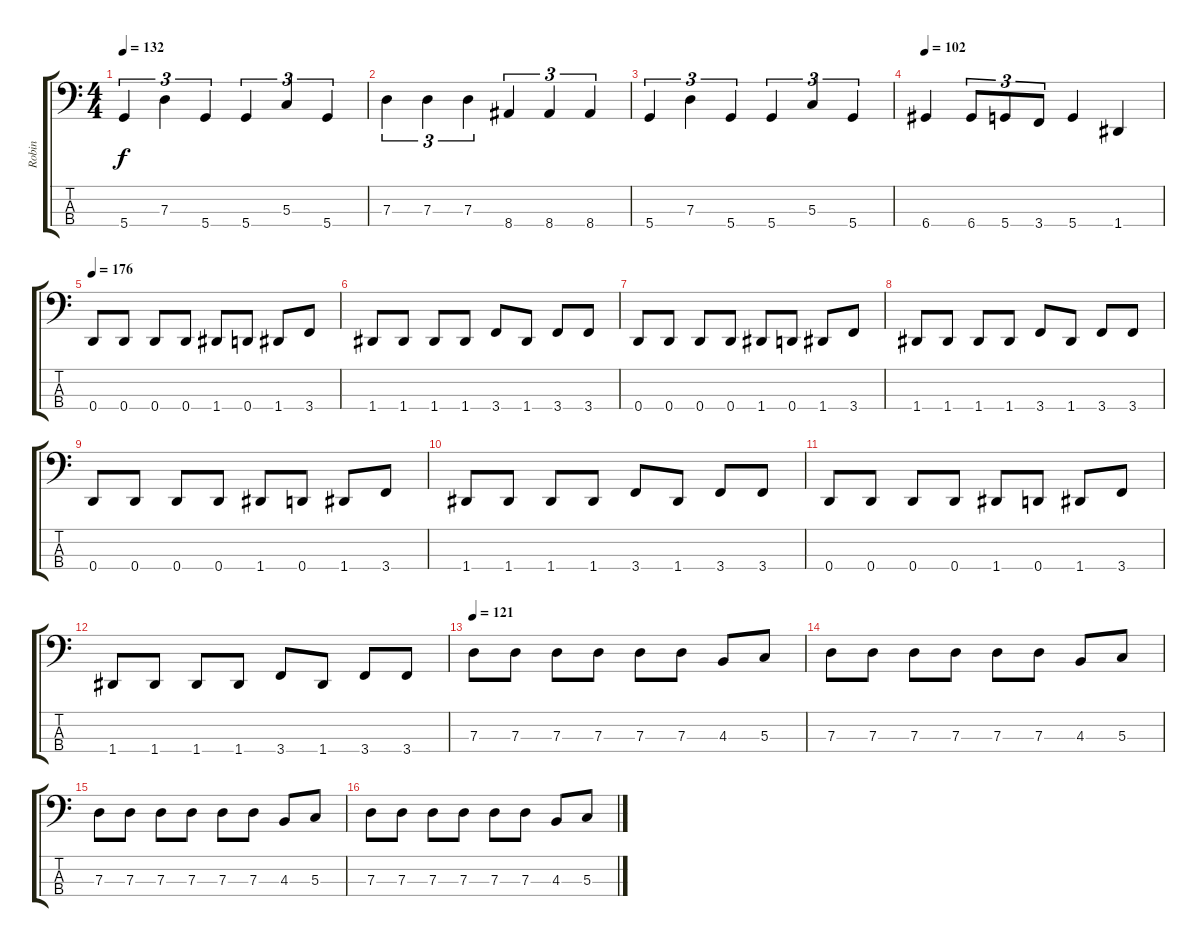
\track ("Robin" "Robin") {instrument electricbasspick}
\staff {score tabs}
\tuning (F2 C2 G1 D1) {hide}
\ts (4 4)
\tempo 132
\clef f4
\ks c
5.4.4{tu (3 2) dy f} 7.3.4{tu (3 2)} 5.4.4{tu (3 2)} 5.4.4{tu (3 2)} 5.3.4{tu (3 2)} 5.4.4{tu (3 2)} |
7.3.4{tu (3 2)} 7.3.4{tu (3 2)} 7.3.4{tu (3 2)} 8.4.4{tu (3 2)} 8.4.4{tu (3 2)} 8.4.4{tu (3 2)} |
5.4.4{tu (3 2)} 7.3.4{tu (3 2)} 5.4.4{tu (3 2)} 5.4.4{tu (3 2)} 5.3.4{tu (3 2)} 5.4.4{tu (3 2)} |
\tempo 102
6.4.4 6.4.8{tu (3 2)} 5.4.8{tu (3 2)} 3.4.8{tu (3 2)} 5.4.4 1.4.4 |
\tempo 176
0.4.8 0.4.8 0.4.8 0.4.8 1.4.8 0.4.8 1.4.8 3.4.8 |
1.4.8 1.4.8 1.4.8 1.4.8 3.4.8 1.4.8 3.4.8 3.4.8 |
0.4.8 0.4.8 0.4.8 0.4.8 1.4.8 0.4.8 1.4.8 3.4.8 |
1.4.8 1.4.8 1.4.8 1.4.8 3.4.8 1.4.8 3.4.8 3.4.8 |
0.4.8 0.4.8 0.4.8 0.4.8 1.4.8 0.4.8 1.4.8 3.4.8 |
1.4.8 1.4.8 1.4.8 1.4.8 3.4.8 1.4.8 3.4.8 3.4.8 |
0.4.8 0.4.8 0.4.8 0.4.8 1.4.8 0.4.8 1.4.8 3.4.8 |
1.4.8 1.4.8 1.4.8 1.4.8 3.4.8 1.4.8 3.4.8 3.4.8 |
\tempo 121
7.3.8 7.3.8 7.3.8 7.3.8 7.3.8 7.3.8 4.3.8 5.3.8 |
7.3.8 7.3.8 7.3.8 7.3.8 7.3.8 7.3.8 4.3.8 5.3.8 |
7.3.8 7.3.8 7.3.8 7.3.8 7.3.8 7.3.8 4.3.8 5.3.8 |
7.3.8 7.3.8 7.3.8 7.3.8 7.3.8 7.3.8 4.3.8 5.3.8
